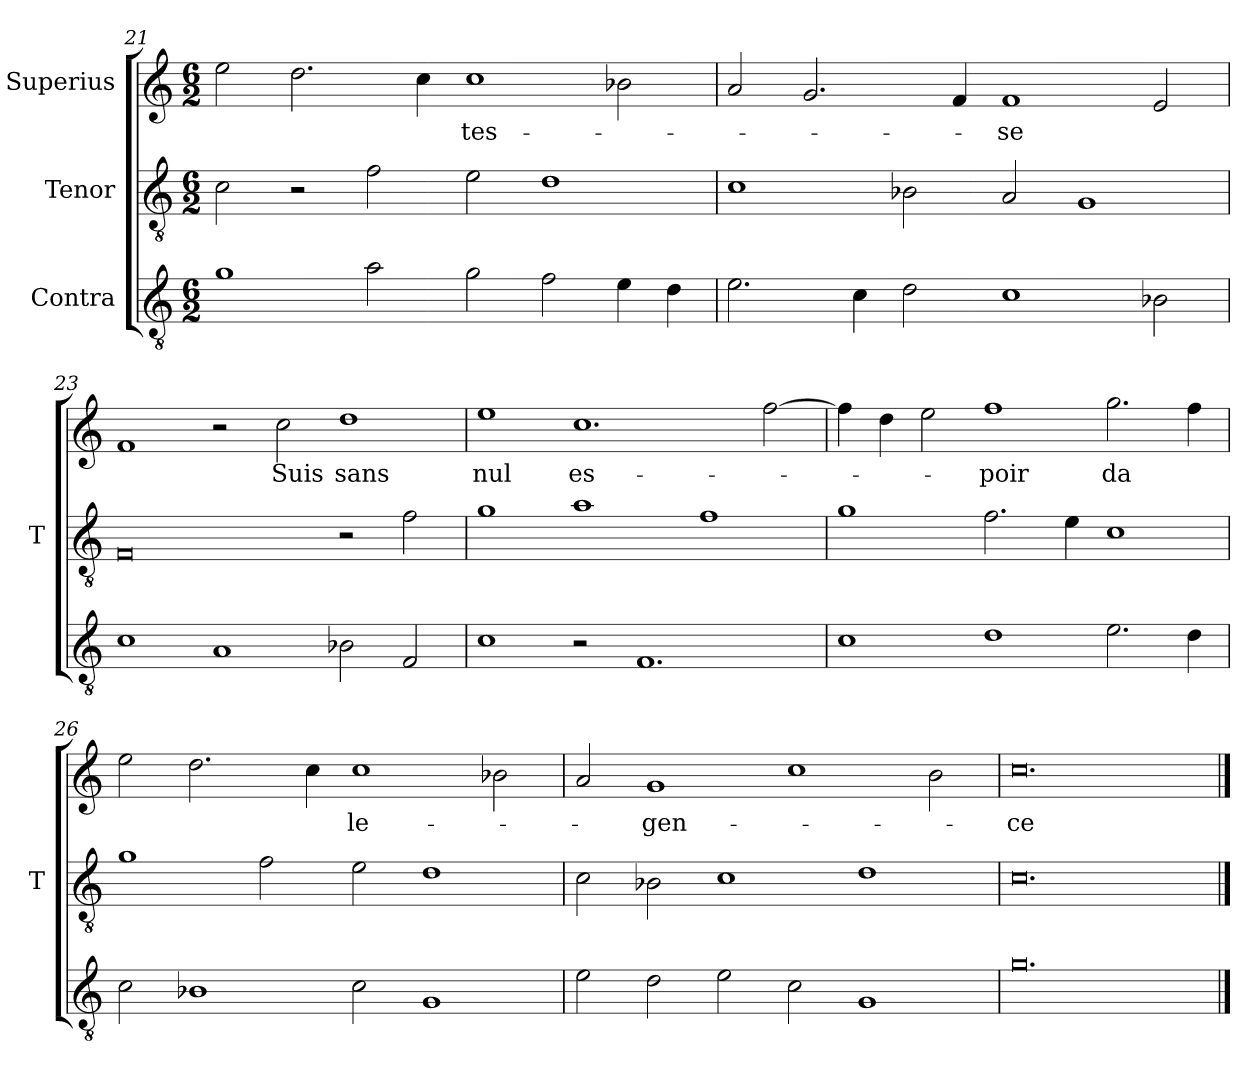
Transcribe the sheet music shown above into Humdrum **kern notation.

**kern	**kern	**kern	**text
*part3	*part2	*part1	*part1
*staff3	*staff2	*staff1	*staff1
*I"Contra	*I"Tenor	*I"Superius	*
*	*I'T	*	*
*clefGv2	*clefGv2	*clefG2	*
*M6/2	*M6/2	*M6/2	*
=21	=21	=21	=21
1g	2c	2ee	.
.	2r	2.dd	.
2a	2f	.	.
.	.	4cc	.
2g	2e	1cc	-tes-
2f	1d	.	.
4e	.	2b-X	.
4d	.	.	.
=22	=22	=22	=22
2.e	1c	2a	.
.	.	2.g	.
4c	.	.	.
2d	2B-X	.	.
.	.	4f	.
1c	2A	1f	-se
.	1G	.	.
2B-X	.	2e	.
=23	=23	=23	=23
1c	0F	1f	.
1A	.	2r	.
.	.	2cc	-Suis
2B-X	2r	1dd	-sans
2F	2f	.	.
=24	=24	=24	=24
1c	1g	1ee	-nul
2r	1a	1.cc	es-
1.F	.	.	.
.	1f	.	.
.	.	[2ff	.
=25	=25	=25	=25
1c	1g	4ff]	.
.	.	4dd	.
.	.	2ee	.
1d	2.f	1ff	-poir
.	4e	.	.
2.e	1c	2.gg	-da
4d	.	4ff	.
=26	=26	=26	=26
2c	1g	2ee	.
1B-X	.	2.dd	.
.	2f	.	.
.	.	4cc	.
2c	2e	1cc	le-
1G	1d	.	.
.	.	2b-X	.
=27	=27	=27	=27
2e	2c	2a	.
2d	2B-X	1g	-gen-
2e	1c	.	.
2c	.	1cc	.
1G	1d	.	.
.	.	2b	.
=28	=28	=28	=28
0.g	0.c	0.cc	-ce
==	==	==	==
*-	*-	*-	*-
